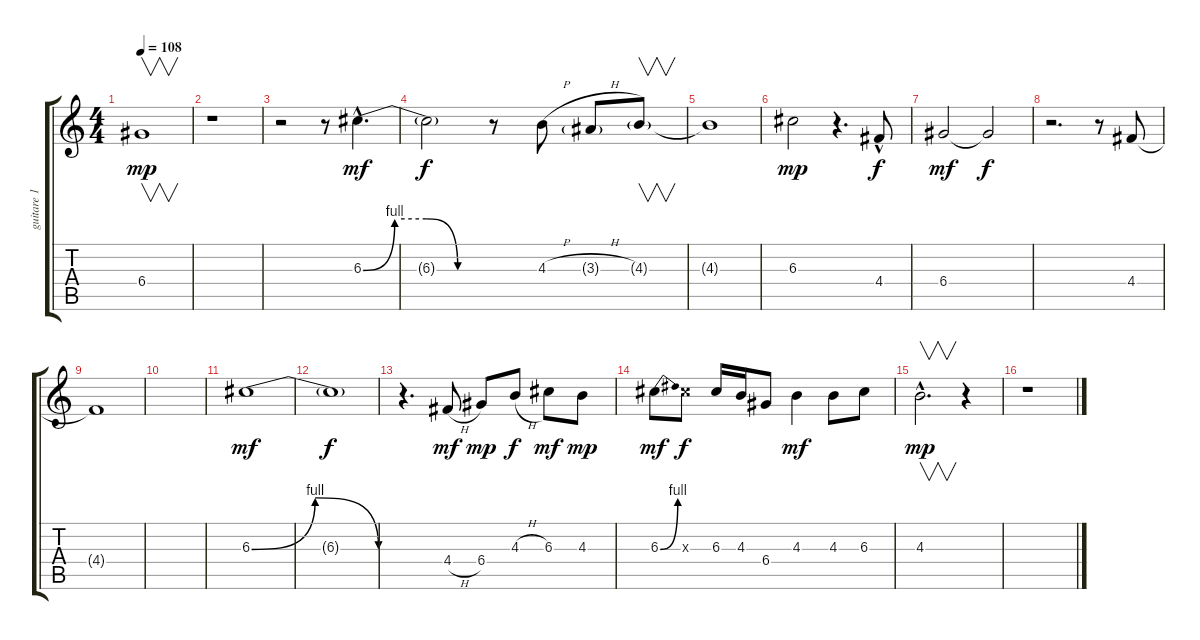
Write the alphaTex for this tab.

\track ("guitare 1" "guitare 1") {instrument distortionguitar}
\staff {score tabs}
\tuning (E4 B3 G3 D3 A2 E2) {hide}
\ts (4 4)
\tempo 108
\clef g2
\ks c
6.4.1{v dy mp} |
r.1 |
r.2 r.8 6.3{be (custom 0 0 15 4 30 4 45 0 60 0) hac}.4{d dy mf} |
6.3{t}.2{dy f} r.8 4.3{h}.8 3.3{h g}.8 4.3{g}.8{v} |
4.3{t}.1 |
6.3.2{dy mp} r.4{d} 4.4{hac}.8{dy f} |
6.4.2{dy mf} 6.4{t}.2{dy f} |
r.2{d} r.8 4.4.8 |
4.4{t}.1 |
|
6.3{be (bendrelease 0 0 15 4 46 4 60 0)}.1{dy mf} |
6.3{t}.1{dy f} |
r.4{d} 4.4{h}.8{dy mf} 6.4.8{dy mp} 4.3{h}.8{dy f} 6.3.8{dy mf} 4.3.8{dy mp} |
6.3{be (bend 0 0 60 4)}.8{dy mf} 6.3{x}.8{dy f} 6.3.16 4.3.16 6.4.8 4.3.4{dy mf} 4.3.8 6.3.8 |
4.3{hac}.2{v d dy mp} r.4 |
r.1
